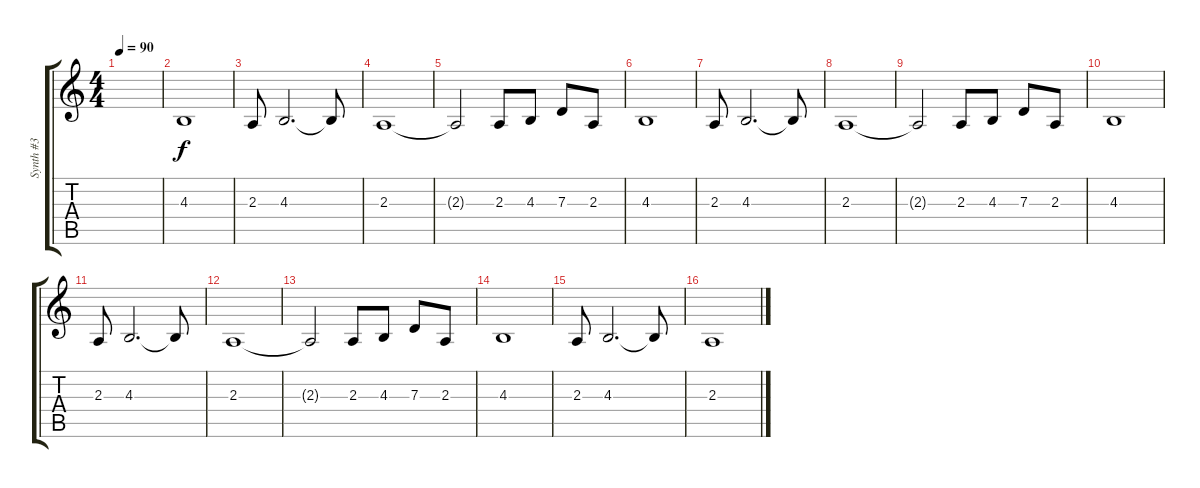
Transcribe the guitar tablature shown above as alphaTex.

\track ("Synth #3" "Synth #3") {instrument drawbarorgan}
\staff {score tabs}
\tuning (E4 B3 G3 D3 A2 E2) {hide}
\ts (4 4)
\tempo 90
\clef g2
\ks c
|
4.3.1 |
2.3.8 4.3.2{d} 4.3{t}.8 |
2.3.1 |
2.3{t}.2 2.3.8 4.3.8 7.3.8 2.3.8 |
4.3.1 |
2.3.8 4.3.2{d} 4.3{t}.8 |
2.3.1 |
2.3{t}.2 2.3.8 4.3.8 7.3.8 2.3.8 |
4.3.1 |
2.3.8 4.3.2{d} 4.3{t}.8 |
2.3.1 |
2.3{t}.2 2.3.8 4.3.8 7.3.8 2.3.8 |
4.3.1 |
2.3.8 4.3.2{d} 4.3{t}.8 |
2.3.1
